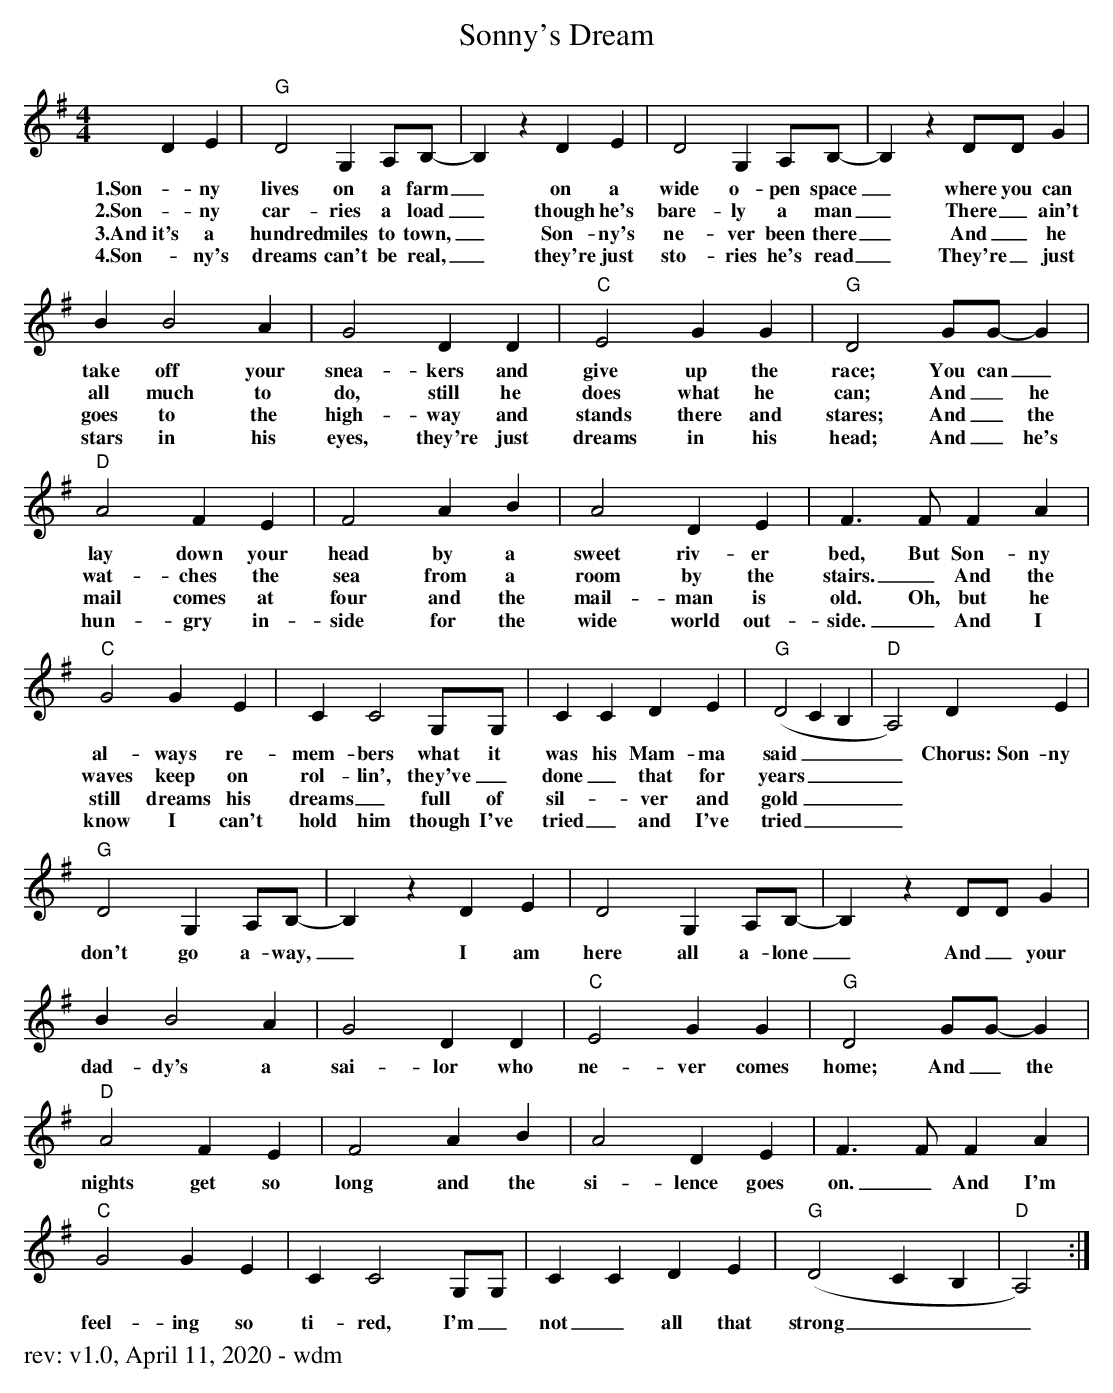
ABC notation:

X:1
T:Sonny's Dream
M:4/4
L:1/4
K:G
D E | \
w:1.Son-ny
w:2.Son-ny
w:3.And~it's a
w:4.Son-ny's
"G"D2 G, A,/B,/- | B, z D E    | D2 G, A,/B,/- | B, z D/D/ G |
w:lives on a farm_ on a wide o-pen space_ where you can
w:car-ries a load_ though he's bare-ly a man_ There_ ain't
w:hundred miles to town,_ Son-ny's ne-ver been there_ And_ he
w:dreams can't be real,_ they're just sto-ries he's read_ They're_ just
   B B2 A       | G2 D D      | "C"E2 G G  |  "G" D2 G/G/-G |
w:take off your snea-kers and give up the race; You can_
w:all much to do, still he does what he can; And_ he
w:goes to the high-way and stands there and stares; And_ the
w:stars in his eyes, they're just dreams in his head; And_ he's
"D"A2 F E        | F2 A B      | A2 D E     | F3/2 F/ F A |
w:lay down your head by a sweet riv-er bed, But Son-ny
w:wat-ches the sea from a room by the stairs. _ And the
w:mail comes at four and the mail-man is old. Oh, but he
w:hun-gry in-side for the wide world out-side. _ And I
"C"G2 G E        | C C2 G,/G,/ | C C D E | "G"(D2 C B, | "D"A,2) DE |
w:al-ways re-mem-bers what it was his Mam-ma said___ Chorus:~Son-ny
w:waves keep on rol-lin', they've_ done_ that for years___
w:still dreams his dreams_ full of sil-_ver and gold___
w:know I can't hold him though I've tried_ and I've tried___
"G"D2 G, A,/B,/- | B, z D E    | D2 G, A,/B,/- | B, z D/D/ G |
w:don't go a-way,_ I am here all a-lone_ And_ your
   B B2 A       | G2 D D      | "C"E2 G G  |  "G" D2 G/G/-G |
w:dad-dy's a sai-lor who ne-ver comes home; And_ the
"D"A2 F E        | F2 A B      | A2 D E     | F3/2 F/ F A |
w:nights get so long and the si-lence goes on. _ And I'm
"C"G2 G E        | C C2 G,/G,/ | C C D E | "G"(D2 C B, | "D"A,2) :|
w:feel-ing so ti-red, I'm_ not_ all that strong___
